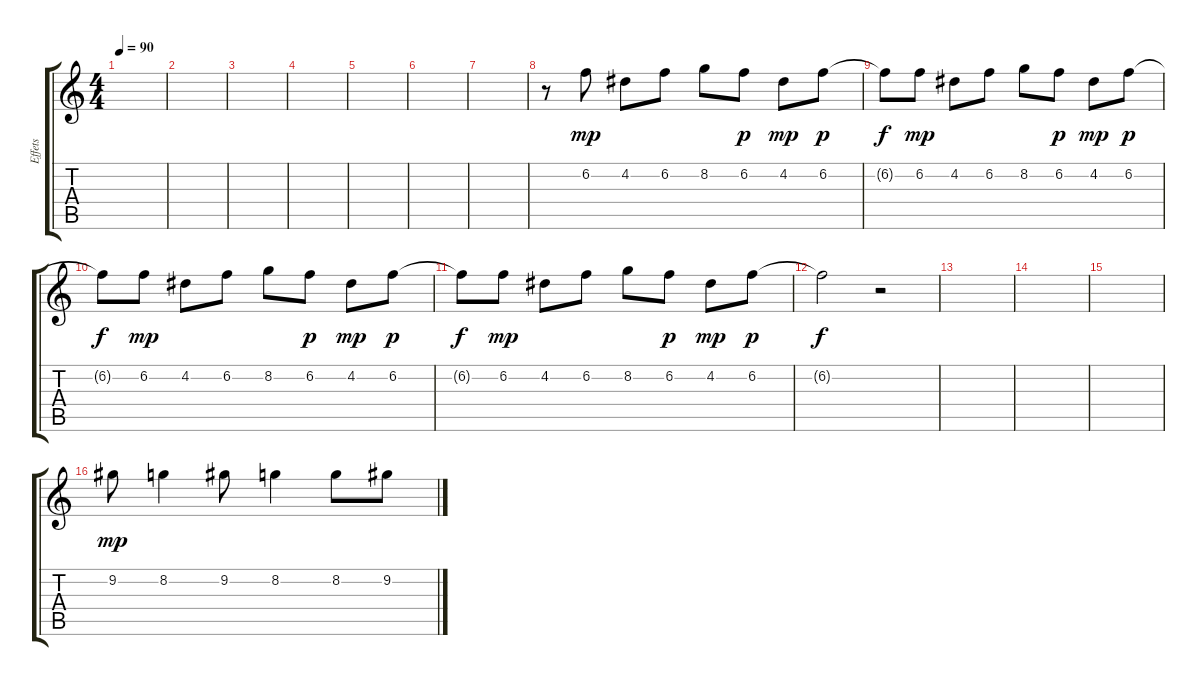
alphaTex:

\track ("Effets" "Effets") {instrument electricguitarclean}
\staff {score tabs}
\tuning (E4 B3 G3 D3 A2 D2) {hide}
\ts (4 4)
\tempo 90
\clef g2
\ks c
|
|
|
|
|
|
|
r.8 6.2.8{dy mp} 4.2.8 6.2.8 8.2.8 6.2.8{dy p} 4.2.8{dy mp} 6.2.8{dy p} |
6.2{t}.8{dy f} 6.2.8{dy mp} 4.2.8 6.2.8 8.2.8 6.2.8{dy p} 4.2.8{dy mp} 6.2.8{dy p} |
6.2{t}.8{dy f} 6.2.8{dy mp} 4.2.8 6.2.8 8.2.8 6.2.8{dy p} 4.2.8{dy mp} 6.2.8{dy p} |
6.2{t}.8{dy f} 6.2.8{dy mp} 4.2.8 6.2.8 8.2.8 6.2.8{dy p} 4.2.8{dy mp} 6.2.8{dy p} |
6.2{t}.2{dy f} r.2 |
|
|
|
9.2.8{dy mp} 8.2.4 9.2.8 8.2.4 8.2.8 9.2.8
